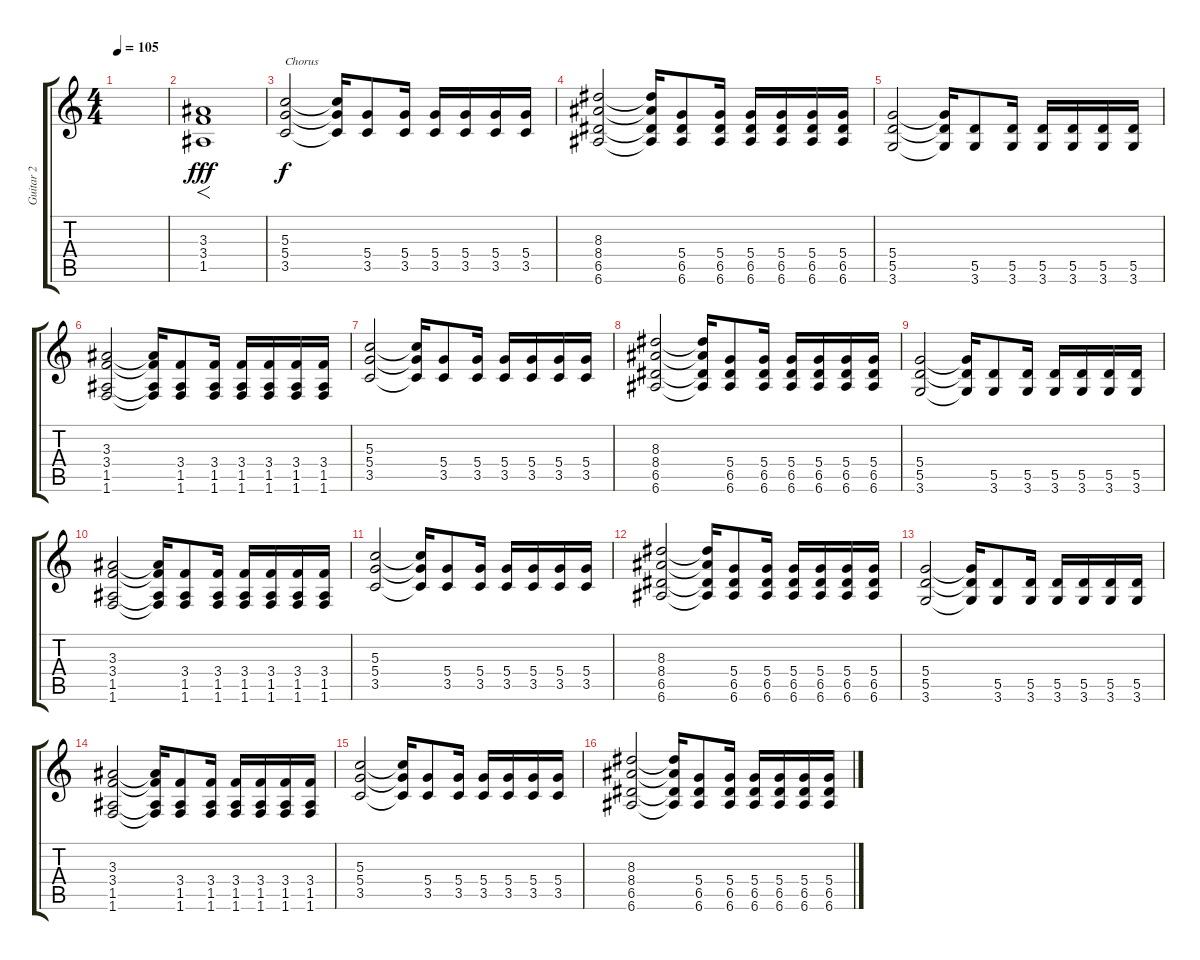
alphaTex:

\track ("Guitar 2" "Guitar 2") {instrument distortionguitar}
\staff {score tabs}
\tuning (E4 B3 G3 D3 A2 E2) {hide}
\ts (4 4)
\tempo 105
\clef g2
\ks c
|
(3.3 3.4 1.5).1{f dy fff} |
(5.3 5.4 3.5).2{txt "Chorus" dy f volume 14 balance 4 instrument distortionguitar} (5.3{t} 5.4{t} 3.5{t}).16 (5.4 3.5).8 (5.4 3.5).16 (5.4 3.5).16 (5.4 3.5).16 (5.4 3.5).16 (5.4 3.5).16 |
(8.3 8.4 6.5 6.6).2 (8.3{t} 8.4{t} 6.5{t} 6.6{t}).16 (5.4 6.5 6.6).8 (5.4 6.5 6.6).16 (5.4 6.5 6.6).16 (5.4 6.5 6.6).16 (5.4 6.5 6.6).16 (5.4 6.5 6.6).16 |
(5.4 5.5 3.6).2 (5.4{t} 5.5{t} 3.6{t}).16 (5.5 3.6).8 (5.5 3.6).16 (5.5 3.6).16 (5.5 3.6).16 (5.5 3.6).16 (5.5 3.6).16 |
(3.3 3.4 1.5 1.6).2 (3.3{t} 3.4{t} 1.5{t} 1.6{t}).16 (3.4 1.5 1.6).8 (3.4 1.5 1.6).16 (3.4 1.5 1.6).16 (3.4 1.5 1.6).16 (3.4 1.5 1.6).16 (3.4 1.5 1.6).16 |
(5.3 5.4 3.5).2{volume 14 balance 4 instrument distortionguitar} (5.3{t} 5.4{t} 3.5{t}).16 (5.4 3.5).8 (5.4 3.5).16 (5.4 3.5).16 (5.4 3.5).16 (5.4 3.5).16 (5.4 3.5).16 |
(8.3 8.4 6.5 6.6).2 (8.3{t} 8.4{t} 6.5{t} 6.6{t}).16 (5.4 6.5 6.6).8 (5.4 6.5 6.6).16 (5.4 6.5 6.6).16 (5.4 6.5 6.6).16 (5.4 6.5 6.6).16 (5.4 6.5 6.6).16 |
(5.4 5.5 3.6).2 (5.4{t} 5.5{t} 3.6{t}).16 (5.5 3.6).8 (5.5 3.6).16 (5.5 3.6).16 (5.5 3.6).16 (5.5 3.6).16 (5.5 3.6).16 |
(3.3 3.4 1.5 1.6).2 (3.3{t} 3.4{t} 1.5{t} 1.6{t}).16 (3.4 1.5 1.6).8 (3.4 1.5 1.6).16 (3.4 1.5 1.6).16 (3.4 1.5 1.6).16 (3.4 1.5 1.6).16 (3.4 1.5 1.6).16 |
(5.3 5.4 3.5).2{volume 14 balance 4 instrument distortionguitar} (5.3{t} 5.4{t} 3.5{t}).16 (5.4 3.5).8 (5.4 3.5).16 (5.4 3.5).16 (5.4 3.5).16 (5.4 3.5).16 (5.4 3.5).16 |
(8.3 8.4 6.5 6.6).2 (8.3{t} 8.4{t} 6.5{t} 6.6{t}).16 (5.4 6.5 6.6).8 (5.4 6.5 6.6).16 (5.4 6.5 6.6).16 (5.4 6.5 6.6).16 (5.4 6.5 6.6).16 (5.4 6.5 6.6).16 |
(5.4 5.5 3.6).2 (5.4{t} 5.5{t} 3.6{t}).16 (5.5 3.6).8 (5.5 3.6).16 (5.5 3.6).16 (5.5 3.6).16 (5.5 3.6).16 (5.5 3.6).16 |
(3.3 3.4 1.5 1.6).2 (3.3{t} 3.4{t} 1.5{t} 1.6{t}).16 (3.4 1.5 1.6).8 (3.4 1.5 1.6).16 (3.4 1.5 1.6).16 (3.4 1.5 1.6).16 (3.4 1.5 1.6).16 (3.4 1.5 1.6).16 |
(5.3 5.4 3.5).2{volume 14 balance 4 instrument distortionguitar} (5.3{t} 5.4{t} 3.5{t}).16 (5.4 3.5).8 (5.4 3.5).16 (5.4 3.5).16 (5.4 3.5).16 (5.4 3.5).16 (5.4 3.5).16 |
(8.3 8.4 6.5 6.6).2 (8.3{t} 8.4{t} 6.5{t} 6.6{t}).16 (5.4 6.5 6.6).8 (5.4 6.5 6.6).16 (5.4 6.5 6.6).16 (5.4 6.5 6.6).16 (5.4 6.5 6.6).16 (5.4 6.5 6.6).16
